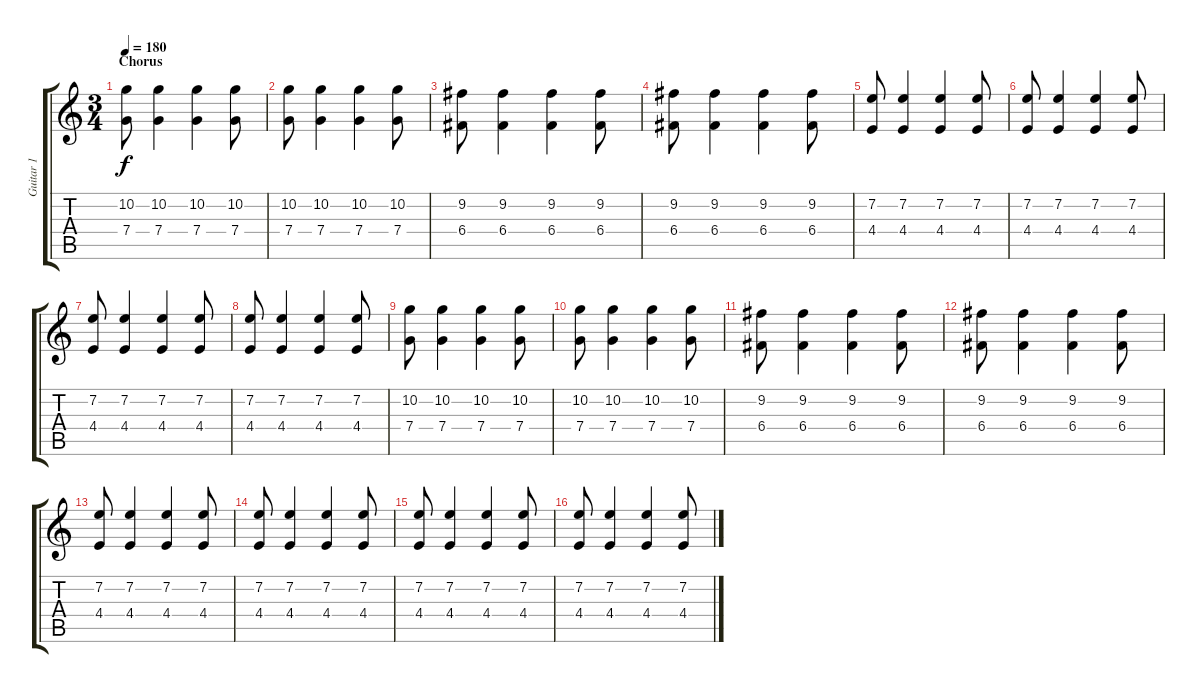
\track ("Guitar 1" "Guitar 1") {instrument electricguitarjazz}
\staff {score tabs}
\tuning (D4 A3 F3 C3 G2 C2) {hide}
\ts (3 4)
\section ("" "Chorus")
\tempo 180
\clef g2
\ks c
(10.2 7.4).8{dy f} (10.2 7.4).4 (10.2 7.4).4 (10.2 7.4).8 |
(10.2 7.4).8 (10.2 7.4).4 (10.2 7.4).4 (10.2 7.4).8 |
(9.2 6.4).8 (9.2 6.4).4 (9.2 6.4).4 (9.2 6.4).8 |
(9.2 6.4).8 (9.2 6.4).4 (9.2 6.4).4 (9.2 6.4).8 |
(7.2 4.4).8 (7.2 4.4).4 (7.2 4.4).4 (7.2 4.4).8 |
(7.2 4.4).8 (7.2 4.4).4 (7.2 4.4).4 (7.2 4.4).8 |
(7.2 4.4).8 (7.2 4.4).4 (7.2 4.4).4 (7.2 4.4).8 |
(7.2 4.4).8 (7.2 4.4).4 (7.2 4.4).4 (7.2 4.4).8 |
(10.2 7.4).8 (10.2 7.4).4 (10.2 7.4).4 (10.2 7.4).8 |
(10.2 7.4).8 (10.2 7.4).4 (10.2 7.4).4 (10.2 7.4).8 |
(9.2 6.4).8 (9.2 6.4).4 (9.2 6.4).4 (9.2 6.4).8 |
(9.2 6.4).8 (9.2 6.4).4 (9.2 6.4).4 (9.2 6.4).8 |
(7.2 4.4).8 (7.2 4.4).4 (7.2 4.4).4 (7.2 4.4).8 |
(7.2 4.4).8 (7.2 4.4).4 (7.2 4.4).4 (7.2 4.4).8 |
(7.2 4.4).8 (7.2 4.4).4 (7.2 4.4).4 (7.2 4.4).8 |
(7.2 4.4).8 (7.2 4.4).4 (7.2 4.4).4 (7.2 4.4).8
